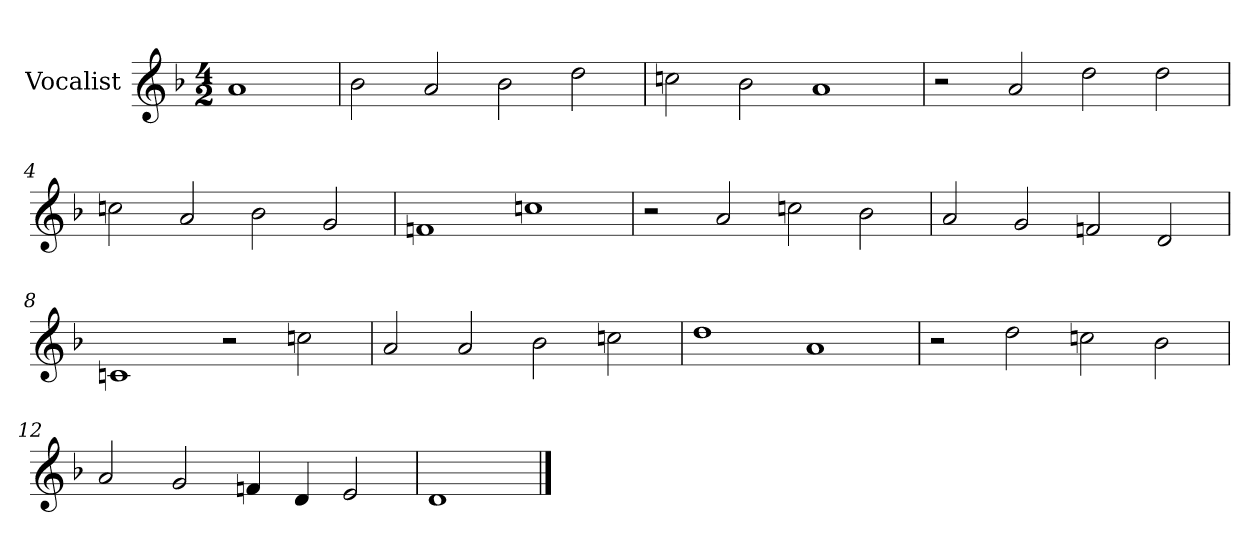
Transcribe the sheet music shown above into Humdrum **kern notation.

**kern
*part1
*staff1
*I"Vocalist
*k[b-]
*d:
*M4/2
=
1a
=1
2b-
2a
2b-
2dd
=2
2ccn
2b-
1a
=3
2r
2a
2dd
2dd
=4
2ccn
2a
2b-
2g
=5
1fn
1ccn
=6
2r
2a
2ccn
2b-
=7
2a
2g
2fn
2d
=8
1cn
2r
2ccn
=9
2a
2a
2b-
2ccn
=10
1dd
1a
=11
2r
2dd
2ccn
2b-
=12
2a
2g
4fn
4d
2e
=13
1d
==
*-
